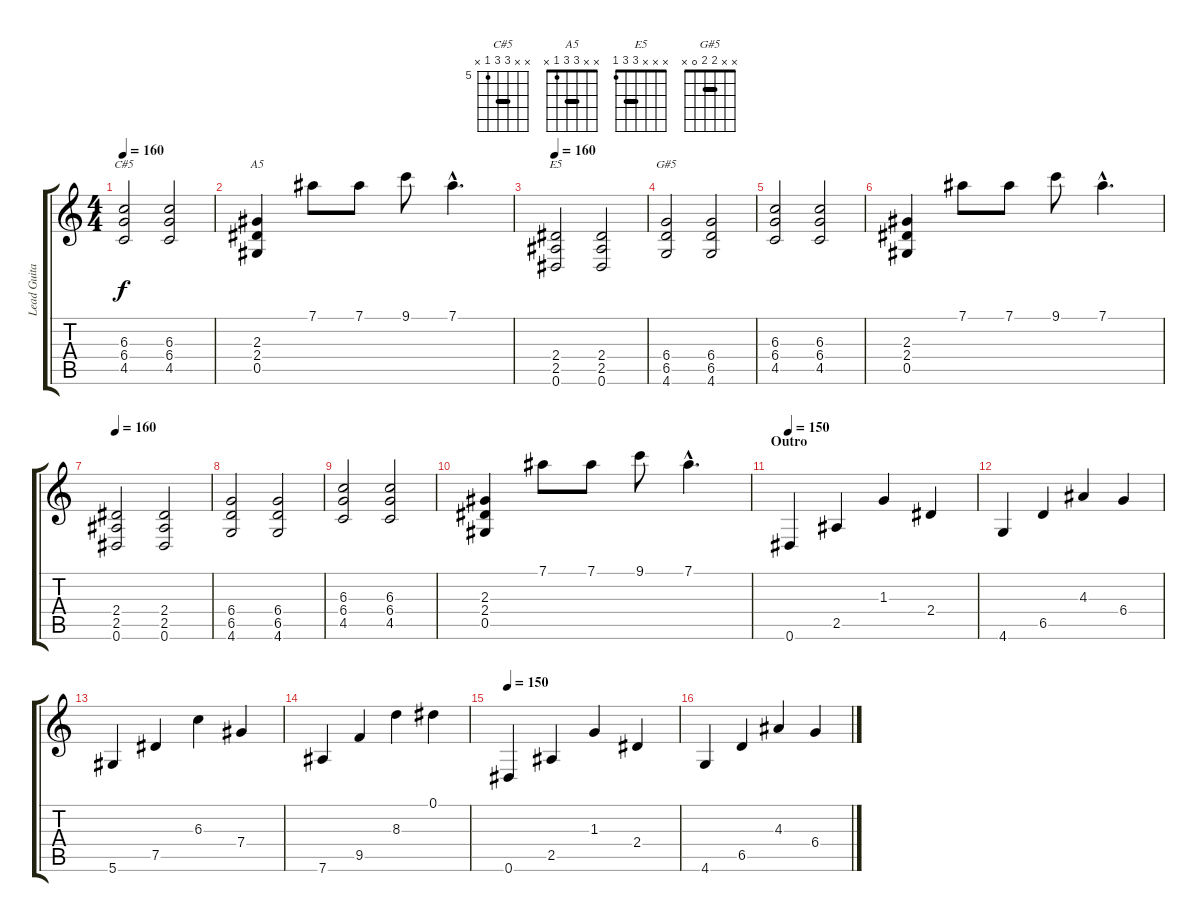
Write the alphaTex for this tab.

\track ("Lead Guitar [Rivers Cuomo]" "Lead Guita") {instrument electricguitarmuted}
\staff {score tabs}
\tuning (Eb4 Bb3 Gb3 Db3 Ab2 Eb2) {hide}
\chord ("C#5" x x 7 7 5 x) {firstfret 5 barre 7}
\chord ("A5" x x 3 3 1 x) {barre 3}
\chord ("E5" x x x 3 3 1) {barre 3}
\chord ("G#5" x x 2 2 0 x) {barre 2}
\ts (4 4)
\tempo 160
\clef g2
\ks c
(6.3 6.4 4.5).2{ch "C#5" dy f} (6.3 6.4 4.5).2 |
(2.3 2.4 0.5).4{ch "A5"} 7.1.8 7.1.8 9.1.8 7.1{hac}.4{d} |
\tempo 160
(2.4 2.5 0.6).2{ch "E5" volume 13 instrument overdrivenguitar} (2.4 2.5 0.6).2 |
(6.4 6.5 4.6).2{ch "G#5"} (6.4 6.5 4.6).2 |
(6.3 6.4 4.5).2 (6.3 6.4 4.5).2 |
(2.3 2.4 0.5).4 7.1.8 7.1.8 9.1.8 7.1{hac}.4{d} |
\tempo 160
(2.4 2.5 0.6).2{volume 13 instrument overdrivenguitar} (2.4 2.5 0.6).2 |
(6.4 6.5 4.6).2 (6.4 6.5 4.6).2 |
(6.3 6.4 4.5).2 (6.3 6.4 4.5).2 |
(2.3 2.4 0.5).4 7.1.8 7.1.8 9.1.8 7.1{hac}.4{d} |
\section ("" "Outro")
\tempo 150
0.6.4{volume 10 instrument electricguitarmuted} 2.5.4 1.3.4 2.4.4 |
4.6.4 6.5.4 4.3.4 6.4.4 |
5.6.4 7.5.4 6.3.4 7.4.4 |
7.6.4 9.5.4 8.3.4 0.1.4 |
\tempo 150
0.6.4 2.5.4 1.3.4 2.4.4 |
4.6.4 6.5.4 4.3.4 6.4.4
